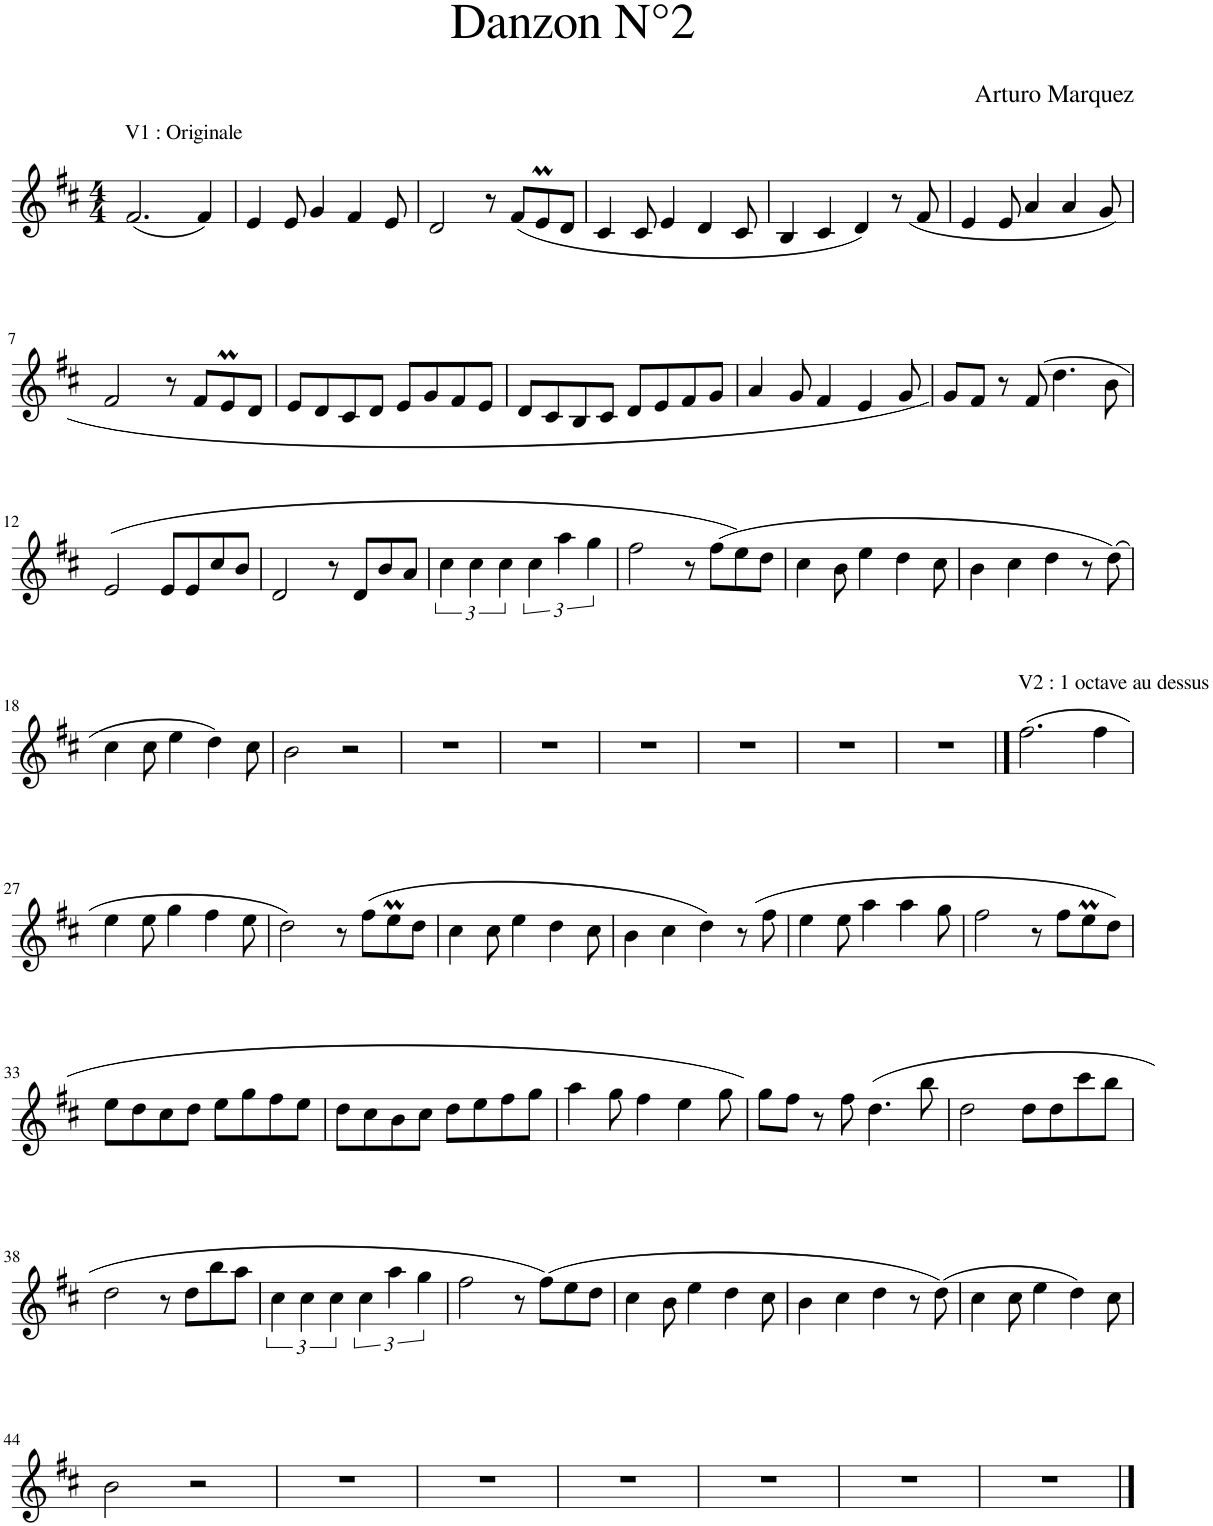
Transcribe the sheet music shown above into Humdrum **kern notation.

**kern
*part1
*staff1
*I"Clarinette en Sib
*I'Clar. Sib
*clefG2
*Trd1c2
*k[f#c#]
*M4/4
=1
!LO:TX:a:t=V1 &colon; Originale
(2.f#/
4f#/)
=2
4e/
8e/
4g/
4f#/
8e/
=3
2d/
8r
(8f#/L
8eM/
8d/J
=4
4c#/
8c#/
4e/
4d/
8c#/
=5
4B/
4c#/
4d/)
8r
(8f#/
=6
4e/
8e/
4a/
4a/
8g/
!!LO:LB:g=z
=7
2f#/
8r
8f#/L
8eM/
8d/J
=8
8e/L
8d/
8c#/
8d/J
8e/L
8g/
8f#/
8e/J
=9
8d/L
8c#/
8B/
8c#/J
8d/L
8e/
8f#/
8g/J
=10
4a/
8g/
4f#/
4e/
8g/
=11
8g/L)
8f#/J
8r
(8f#/
4.dd\
8b\
!!LO:LB:g=z
=12
2e/
8e/L
8e/
8cc#/
8b/J
=13
2d/
8r
8d/L
8b/
8a/J
=14
6cc#\
6cc#\
6cc#\
6cc#\
6aa\
6gg\
=15
2ff#\
8r
(8ff#\L)
8ee\
8dd\J
=16
4cc#\
8b\
4ee\
4dd\
8cc#\
=17
4b\
4cc#\
4dd\
8r
(8dd\)
!!LO:LB:g=z
=18
4cc#\
8cc#\
4ee\
4dd\)
8cc#\
=19
2b\
2r
=20
1r
=21
1r
=22
1r
=23
1r
=24
1r
=25
1r
==26
!LO:TX:a:t=V2 &colon; 1 octave au dessus
(2.ff#\
4ff#\
!!LO:LB:g=z
=27
4ee\
8ee\
4gg\
4ff#\
8ee\
=28
2dd\)
8r
(8ff#\L
8eeM\
8dd\J
=29
4cc#\
8cc#\
4ee\
4dd\
8cc#\
=30
4b\
4cc#\
4dd\)
8r
(8ff#\
=31
4ee\
8ee\
4aa\
4aa\
8gg\
=32
2ff#\
8r
8ff#\L
8eeM\
8dd\J
!!LO:LB:g=z
=33
8ee\L
8dd\
8cc#\
8dd\J
8ee\L
8gg\
8ff#\
8ee\J
=34
8dd\L
8cc#\
8b\
8cc#\J
8dd\L
8ee\
8ff#\
8gg\J
=35
4aa\
8gg\
4ff#\
4ee\
8gg\
=36
8gg\L)
8ff#\J
8r
(8ff#\
4.dd\
8bb\
=37
2dd\
8dd\L
8dd\
8ccc#\
8bb\J
!!LO:LB:g=z
=38
2dd\
8r
8dd\L
8bb\
8aa\J
=39
6cc#\
6cc#\
6cc#\
6cc#\
6aa\
6gg\
=40
2ff#\
8r
(8ff#\L)
8ee\
8dd\J
=41
4cc#\
8b\
4ee\
4dd\
8cc#\
=42
4b\
4cc#\
4dd\
8r
(8dd\)
=43
4cc#\
8cc#\
4ee\
4dd\)
8cc#\
!!LO:LB:g=z
=44
2b\
2r
=45
1r
=46
1r
=47
1r
=48
1r
=49
1r
=50
1r
==
*-
